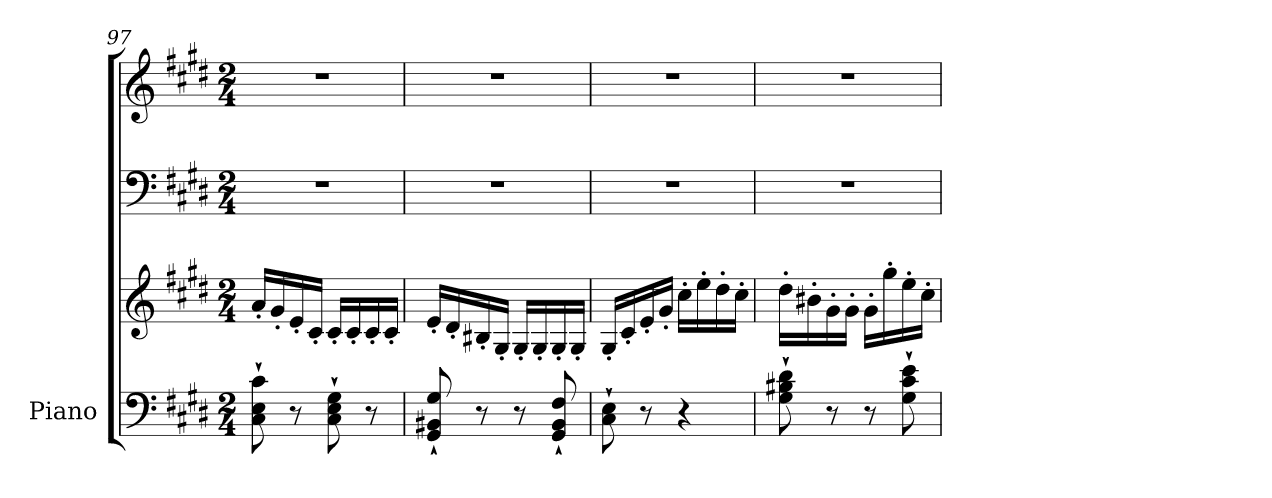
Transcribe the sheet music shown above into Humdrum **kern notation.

**kern	**kern	**kern	**kern
*part1	*part1	*part1	*part1
*staff4	*staff3	*staff2	*staff1
*I"Piano	*	*	*
*I'Pno.	*	*	*
*clefF4	*clefG2	*clefF4	*clefG2
*k[f#c#g#d#]	*k[f#c#g#d#]	*k[f#c#g#d#]	*k[f#c#g#d#]
*M2/4	*M2/4	*M2/4	*M2/4
=97	=97	=97	=97
8C#\` 8E\` 8c#\`	16a'/LL	2r	2r
.	16g#'/	.	.
8r	16e'/	.	.
.	16c#'/JJ	.	.
8C#\` 8E\` 8G#\`	16c#'/LL	.	.
.	16c#'/	.	.
8r	16c#'/	.	.
.	16c#'/JJ	.	.
=98	=98	=98	=98
8GG#/` 8BB#X/` 8G#/`	16e'/LL	2r	2r
.	16d#'/	.	.
8r	16B#X'/	.	.
.	16G#'/JJ	.	.
8r	16G#'/LL	.	.
.	16G#'/	.	.
8GG#/` 8BB#/` 8F#/`	16G#'/	.	.
.	16G#'/JJ	.	.
=99	=99	=99	=99
8C#\` 8E\`	16G#'/LL	2r	2r
.	16c#'/	.	.
8r	16e'/	.	.
.	16g#'/JJ	.	.
4r	16cc#'\LL	.	.
.	16ee'\	.	.
.	16dd#'\	.	.
.	16cc#'\JJ	.	.
=100	=100	=100	=100
8G#\` 8B#X\` 8d#\`	16dd#'\LL	2r	2r
.	16b#X'\	.	.
8r	16g#'\	.	.
.	16g#'\JJ	.	.
8r	16g#'\LL	.	.
.	16gg#'\	.	.
8G#\` 8c#\` 8e\`	16ee'\	.	.
.	16cc#'\JJ	.	.
=	=	=	=
*-	*-	*-	*-
